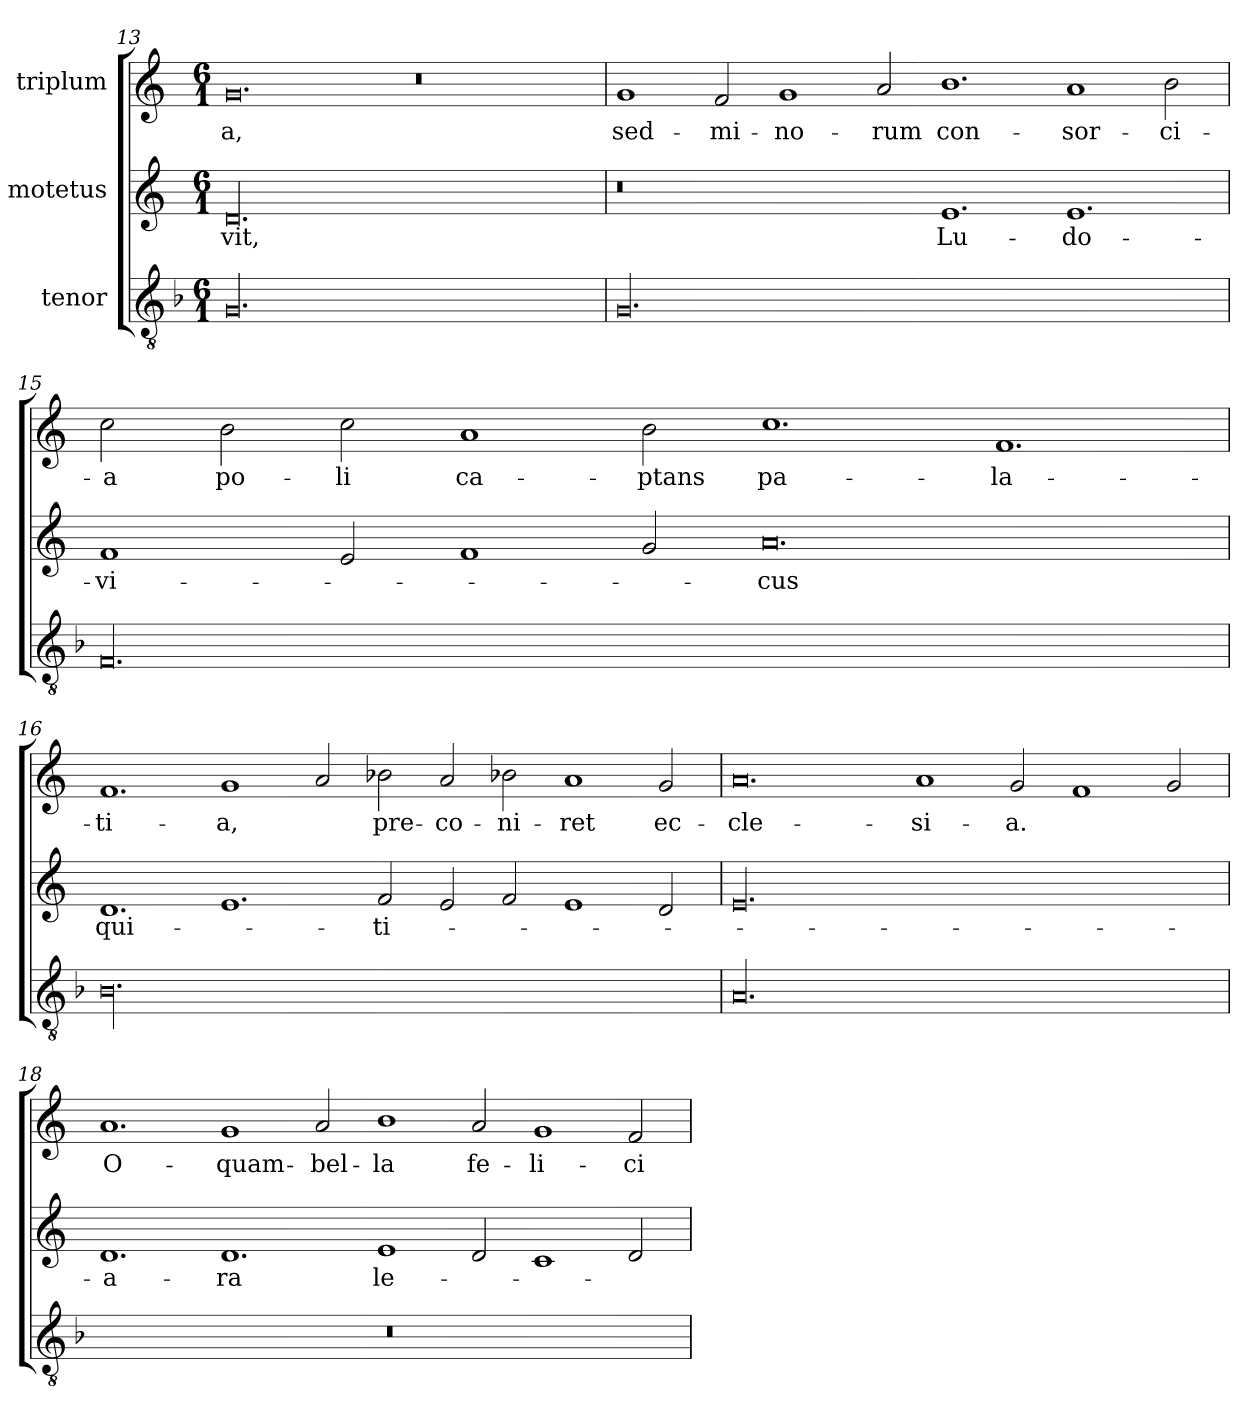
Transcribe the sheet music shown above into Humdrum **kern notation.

**kern	**kern	**text	**kern	**text
*part3	*part2	*part2	*part1	*part1
*staff3	*staff2	*staff2	*staff1	*staff1
*I"tenor	*I"motetus	*	*I"triplum	*
*clefGv2	*clefG2	*	*clefG2	*
*k[b-]	*k[]	*	*k[]	*
*F:	*C:	*	*C:	*
*M6/1	*M6/1	*	*M6/1	*
=13	=13	=13	=13	=13
00.G/	00.d/	-vit,	0.g/	-a,
.	.	.	0.r	.
=14	=14	=14	=14	=14
00.G/	0.r	.	1g/	sed-
.	.	.	2f/	mi-
.	.	.	1g/	-no-
.	.	.	2a/	-rum
.	1.e/	Lu-	1.b\	con-
.	1.e/	-do-	1a/	-sor-
.	.	.	2b\	-ci-
=15	=15	=15	=15	=15
00.F/	1f/	-vi-	2cc\	-a
.	.	.	2b\	po-
.	2e/	.	2cc\	-li
.	1f/	.	1a/	ca-
.	2g/	.	2b\	-ptans
.	0.a/	-cus	1.cc\	pa-
.	.	.	1.f/	-la-
=16	=16	=16	=16	=16
00.B-\	1.d/	qui-	1.f/	-ti-
.	1.e/	.	1g/	-a,
.	.	.	2a/	.
.	2f/	ti-	2b-X\	pre-
.	2e/	.	2a/	-co-
.	2f/	.	2b-X\	-ni-
.	1e/	.	1a/	-ret
.	2d/	.	2g/	ec-
=17	=17	=17	=17	=17
00.A/	00.e/	.	0.a/	-cle-
.	.	.	1a/	-si-
.	.	.	2g/	-a.
.	.	.	1f/	.
.	.	.	2g/	.
=18	=18	=18	=18	=18
00.r	1.d/	-a-	1.a/	O-
.	1.d/	-ra	1g/	quam-
.	.	.	2a/	bel-
.	1e/	le-	1b\	-la
.	2d/	.	2a/	fe-
.	1c/	.	1g/	-li-
.	2d/	.	2f/	-ci-
=	=	=	=	=
*-	*-	*-	*-	*-
